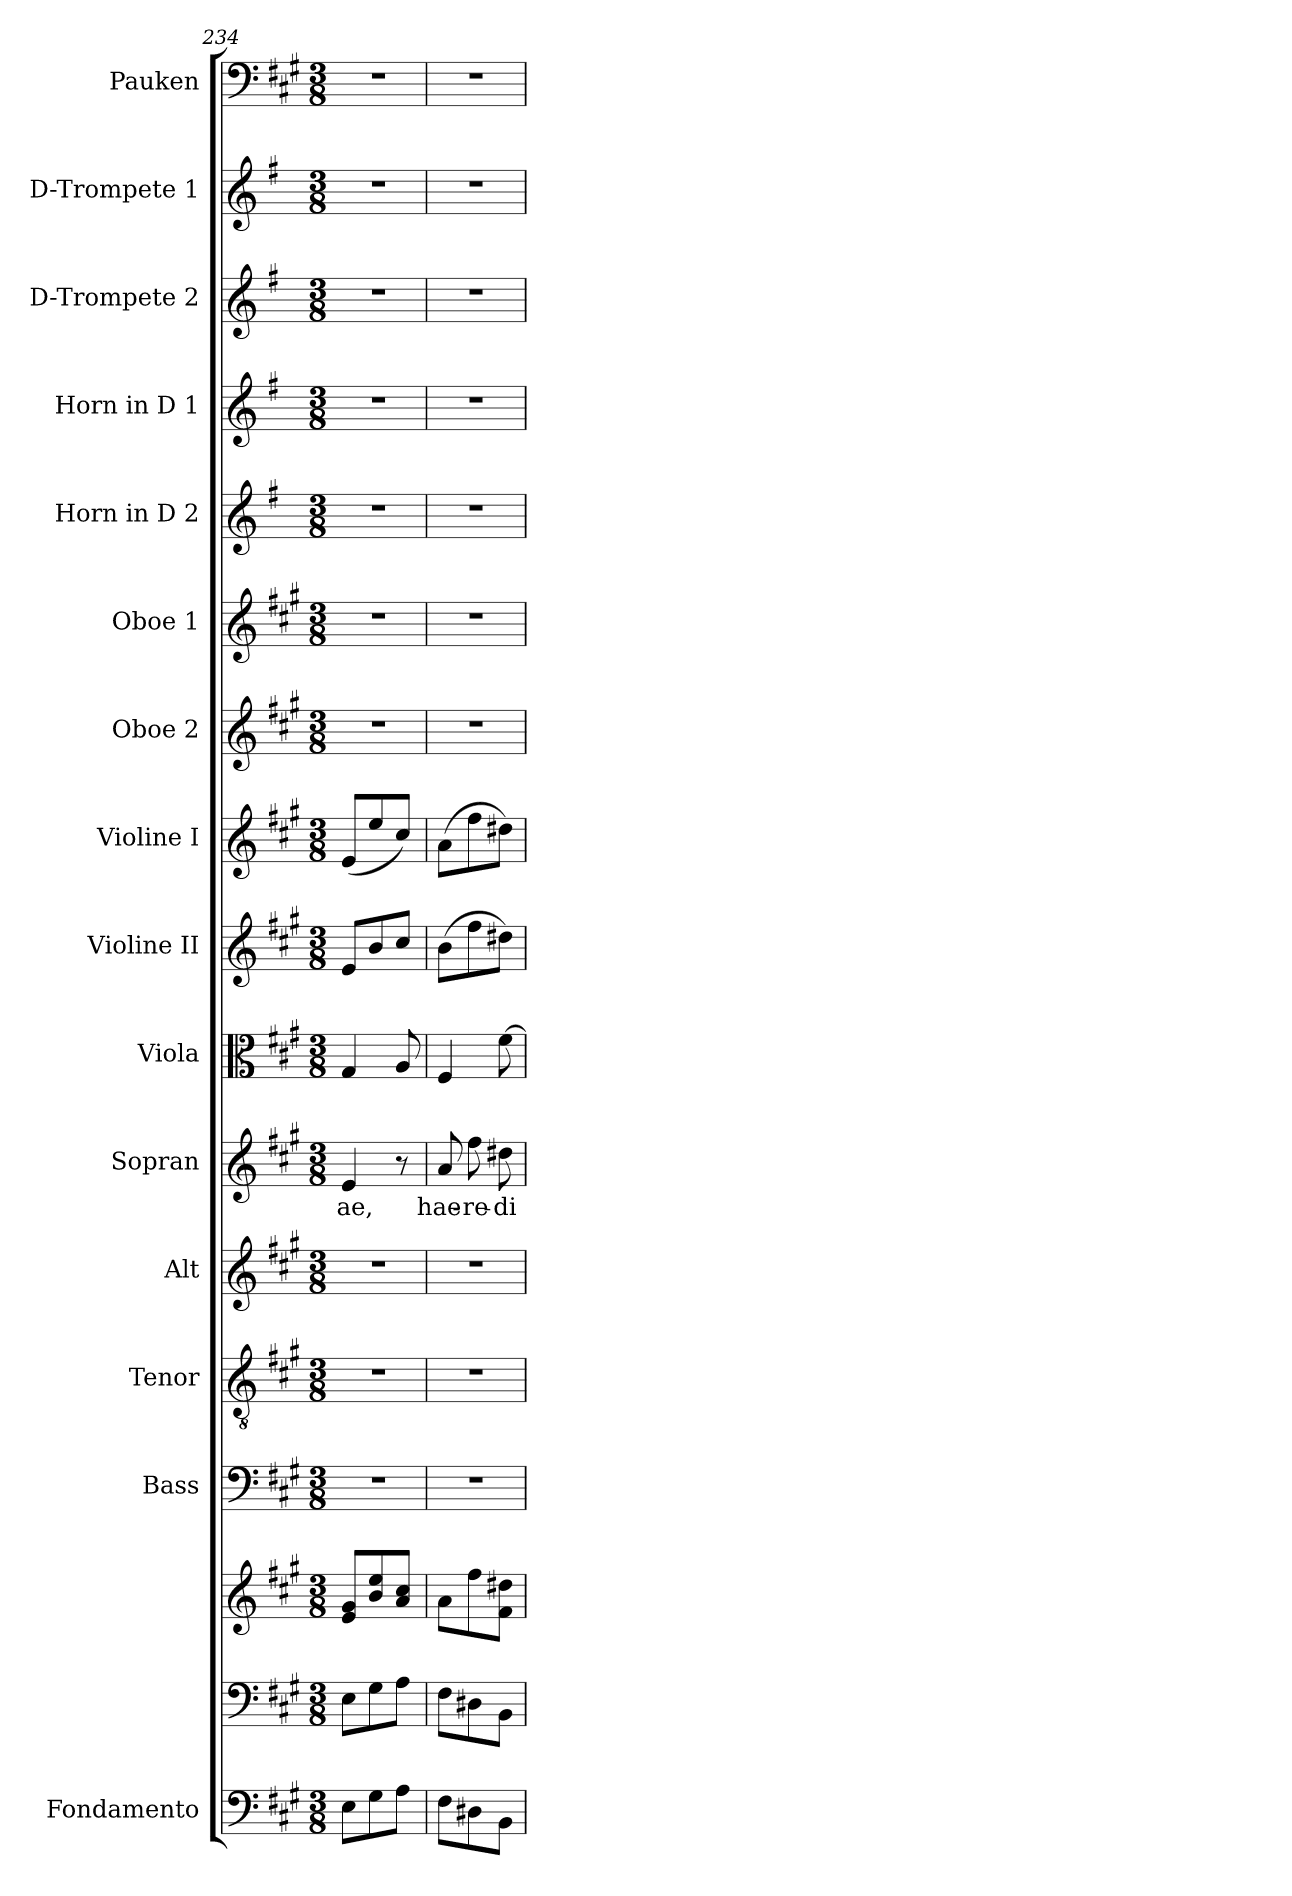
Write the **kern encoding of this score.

**kern	**kern	**kern	**kern	**kern	**kern	**kern	**text	**kern	**kern	**kern	**kern	**kern	**kern	**kern	**kern	**kern	**kern
*part16	*part15	*part15	*part14	*part13	*part12	*part11	*part11	*part10	*part9	*part8	*part7	*part6	*part5	*part4	*part3	*part2	*part1
*staff17	*staff16	*staff15	*staff14	*staff13	*staff12	*staff11	*staff11	*staff10	*staff9	*staff8	*staff7	*staff6	*staff5	*staff4	*staff3	*staff2	*staff1
*I"Fondamento	*	*	*I"Bass	*I"Tenor	*I"Alt	*I"Sopran	*	*I"Viola	*I"Violine II	*I"Violine I	*I"Oboe 2	*I"Oboe 1	*I"Horn in D 2	*I"Horn in D 1	*I"D-Trompete 2	*I"D-Trompete 1	*I"Pauken
*I'F.	*	*	*I'B.	*I'T.	*I'A.	*I'S.	*	*I'Vla.	*I'Vl. II	*I'Vl. I	*I'Ob. 2	*I'Ob. 1	*	*	*I'D Trp. 2	*I'D Trp. 1	*I'Pk.
*clefF4	*clefF4	*clefG2	*clefF4	*clefGv2	*clefG2	*clefG2	*	*clefC3	*clefG2	*clefG2	*clefG2	*clefG2	*clefG2	*clefG2	*clefG2	*clefG2	*clefF4
*ITrd7c12	*	*	*	*	*	*	*	*	*	*	*	*	*ITrd6c10	*ITrd6c10	*ITrd-1c-2	*ITrd-1c-2	*
*k[f#c#g#]	*k[f#c#g#]	*k[f#c#g#]	*k[f#c#g#]	*k[f#c#g#]	*k[f#c#g#]	*k[f#c#g#]	*	*k[f#c#g#]	*k[f#c#g#]	*k[f#c#g#]	*k[f#c#g#]	*k[f#c#g#]	*k[f#c#g#]	*k[f#c#g#]	*k[f#c#g#]	*k[f#c#g#]	*k[f#c#g#]
*A:	*A:	*A:	*A:	*A:	*A:	*A:	*	*A:	*A:	*A:	*A:	*A:	*A:	*A:	*A:	*A:	*A:
*M3/8	*M3/8	*M3/8	*M3/8	*M3/8	*M3/8	*M3/8	*	*M3/8	*M3/8	*M3/8	*M3/8	*M3/8	*M3/8	*M3/8	*M3/8	*M3/8	*M3/8
=234	=234	=234	=234	=234	=234	=234	=234	=234	=234	=234	=234	=234	=234	=234	=234	=234	=234
!	!	!	!	!	!	!	!LO:LY:b	!	!	!	!	!	!	!	!	!	!
8EE\L	8E\L	8e/ 8g#/L	4.r	4.r	4.r	4e/	-ae,	4G#/	8e/L	(<8e/L	4.r	4.r	4.r	4.r	4.r	4.r	4.r
8GG#\	8G#\	8b/ 8ee/	.	.	.	.	.	.	8b/	8ee/	.	.	.	.	.	.	.
8AA\J	8A\J	8a/ 8cc#/J	.	.	.	8r	.	8A/	8cc#/J	8cc#/J)	.	.	.	.	.	.	.
=235	=235	=235	=235	=235	=235	=235	=235	=235	=235	=235	=235	=235	=235	=235	=235	=235	=235
!	!	!	!	!	!	!	!LO:LY:b	!	!	!	!	!	!	!	!	!	!
8FF#\L	8F#\L	8a\L	4.r	4.r	4.r	8a/	hae-	4F#/	(>8b\L	(>8a\L	4.r	4.r	4.r	4.r	4.r	4.r	4.r
!	!	!	!	!	!	!	!LO:LY:b	!	!	!	!	!	!	!	!	!	!
8DD#X\	8D#X\	8ff#\	.	.	.	8ff#\	-re-	.	8ff#\	8ff#\	.	.	.	.	.	.	.
!	!	!	!	!	!	!	!LO:LY:b	!	!	!	!	!	!	!	!	!	!
8BBB\J	8BB\J	8f#\ 8dd#X\J	.	.	.	8dd#X\	-di-	[8f#\	8dd#X\J)	8dd#X\J)	.	.	.	.	.	.	.
=	=	=	=	=	=	=	=	=	=	=	=	=	=	=	=	=	=
*-	*-	*-	*-	*-	*-	*-	*-	*-	*-	*-	*-	*-	*-	*-	*-	*-	*-
